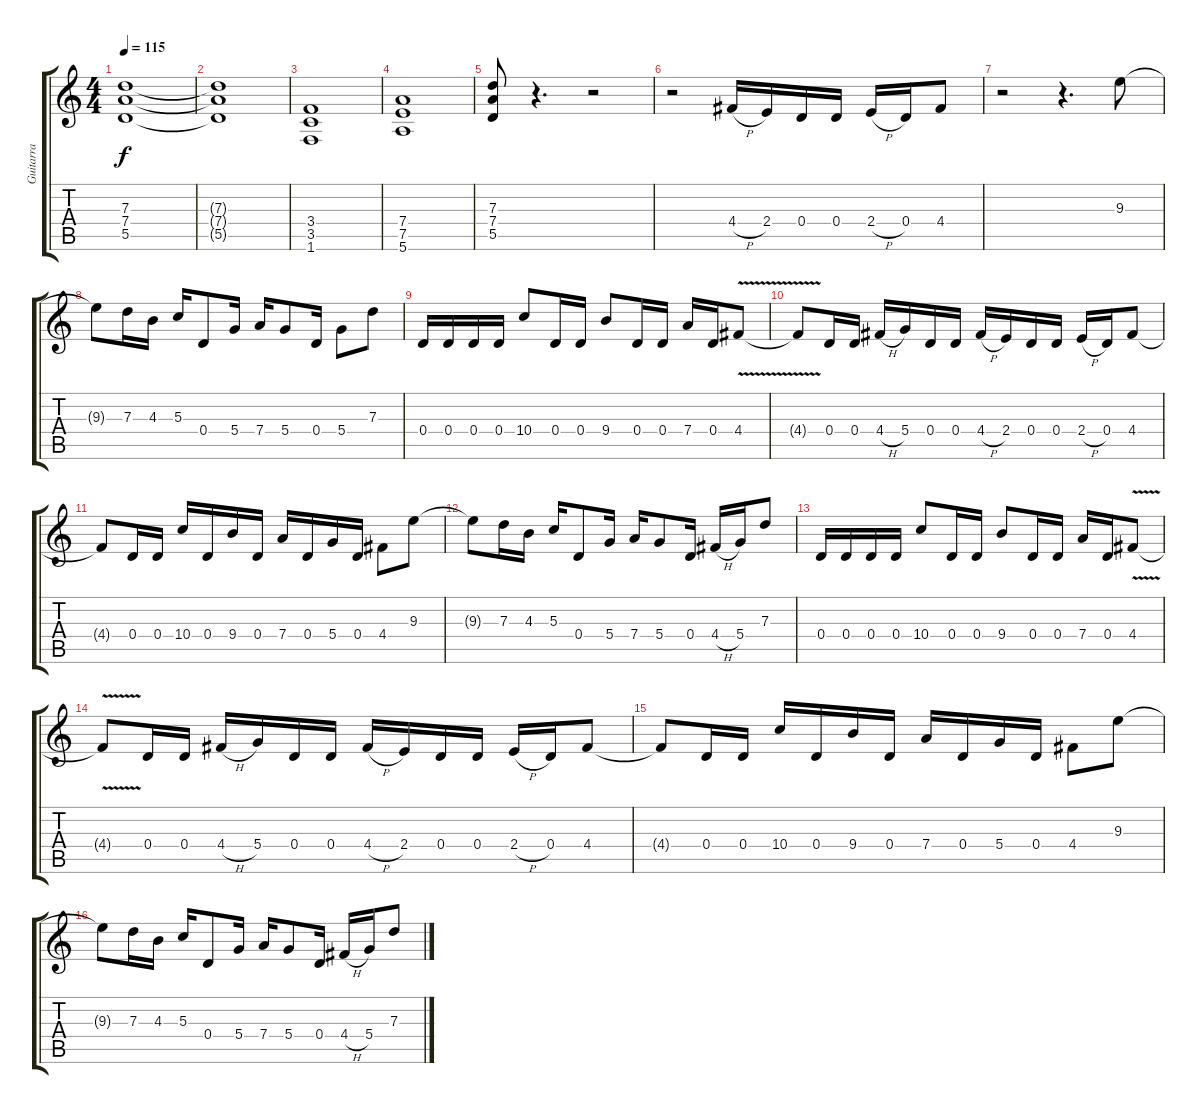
\track ("Guitarra" "Guitarra") {instrument overdrivenguitar}
\staff {score tabs}
\tuning (E4 B3 G3 D3 A2 E2) {hide}
\ts (4 4)
\tempo 115
\clef g2
\ks c
(7.3 7.4 5.5).1{dy f} |
(7.3{t} 7.4{t} 5.5{t}).1 |
(3.4 3.5 1.6).1 |
(7.4 7.5 5.6).1 |
(7.3 7.4 5.5).8 r.4{d} r.2 |
r.2 4.4{h}.16 2.4.16 0.4.16 0.4.16 2.4{h}.16 0.4.16 4.4.8 |
r.2 r.4{d} 9.3.8 |
9.3{t}.8 7.3.16 4.3.16 5.3.16 0.4.8 5.4.16 7.4.16 5.4.8 0.4.16 5.4.8 7.3.8 |
0.4.16 0.4.16 0.4.16 0.4.16 10.4.8 0.4.16 0.4.16 9.4.8 0.4.16 0.4.16 7.4.16 0.4.16 4.4{v}.8 |
4.4{t}.8 0.4.16 0.4.16 4.4{h}.16 5.4.16 0.4.16 0.4.16 4.4{h}.16 2.4.16 0.4.16 0.4.16 2.4{h}.16 0.4.16 4.4.8 |
4.4{t}.8 0.4.16 0.4.16 10.4.16 0.4.16 9.4.16 0.4.16 7.4.16 0.4.16 5.4.16 0.4.16 4.4.8 9.3.8 |
9.3{t}.8 7.3.16 4.3.16 5.3.16 0.4.8 5.4.16 7.4.16 5.4.8 0.4.16 4.4{h}.16 5.4.16 7.3.8 |
0.4.16 0.4.16 0.4.16 0.4.16 10.4.8 0.4.16 0.4.16 9.4.8 0.4.16 0.4.16 7.4.16 0.4.16 4.4{v}.8 |
4.4{t}.8 0.4.16 0.4.16 4.4{h}.16 5.4.16 0.4.16 0.4.16 4.4{h}.16 2.4.16 0.4.16 0.4.16 2.4{h}.16 0.4.16 4.4.8 |
4.4{t}.8 0.4.16 0.4.16 10.4.16 0.4.16 9.4.16 0.4.16 7.4.16 0.4.16 5.4.16 0.4.16 4.4.8 9.3.8 |
9.3{t}.8 7.3.16 4.3.16 5.3.16 0.4.8 5.4.16 7.4.16 5.4.8 0.4.16 4.4{h}.16 5.4.16 7.3.8
